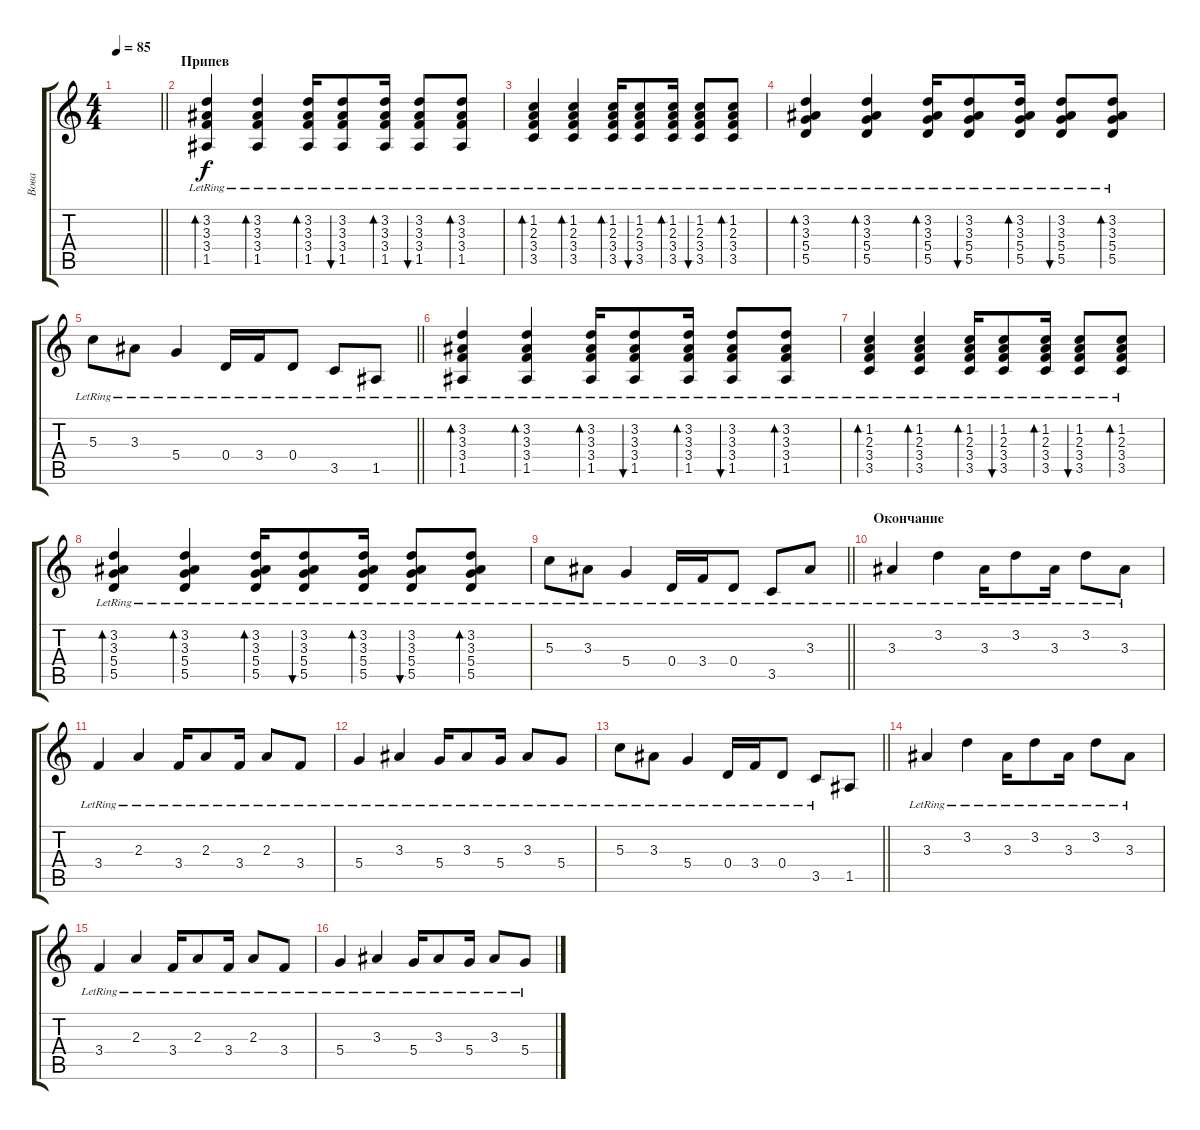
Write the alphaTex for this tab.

\track ("Вова" "Вова") {instrument electricguitarjazz}
\staff {score tabs}
\tuning (E4 B3 G3 D3 A2 E2) {hide}
\ts (4 4)
\tempo 85
\clef g2
\barLineRight lightlight
\ks c
|
\section ("" "Припев")
(3.2 3.3{lr} 3.4 1.5).4{bd 60} (3.2{lr} 3.3 3.4 1.5).4{bd 60} (3.2 3.3{lr} 3.4 1.5).16{bd 60} (3.2{lr} 3.3 3.4 1.5).8{bu 60} (3.2 3.3{lr} 3.4 1.5).16{bd 60} (3.2{lr} 3.3 3.4 1.5).8{bu 60} (3.2 3.3{lr} 3.4 1.5).8{bd 60} |
(1.2 2.3 3.4{lr} 3.5).4{bd 60} (1.2 2.3{lr} 3.4 3.5).4{bd 60} (1.2 2.3 3.4{lr} 3.5).16{bd 60} (1.2 2.3{lr} 3.4 3.5).8{bu 60} (1.2 2.3 3.4{lr} 3.5).16{bd 60} (1.2 2.3{lr} 3.4 3.5).8{bu 60} (1.2 2.3 3.4{lr} 3.5).8{bd 60} |
(3.2 3.3 5.4{lr} 5.5).4{bd 60} (3.2 3.3{lr} 5.4 5.5).4{bd 60} (3.2 3.3 5.4{lr} 5.5).16{bd 60} (3.2 3.3{lr} 5.4 5.5).8{bu 60} (3.2 3.3 5.4{lr} 5.5).16{bd 60} (3.2 3.3{lr} 5.4 5.5).8{bu 60} (3.2 3.3 5.4{lr} 5.5).8{bd 60} |
\barLineRight lightlight
5.3{lr}.8 3.3{lr}.8 5.4{lr}.4 0.4{lr}.16 3.4{lr}.16 0.4{lr}.8 3.5{lr}.8 1.5{lr}.8 |
(3.2 3.3{lr} 3.4 1.5).4{bd 60} (3.2{lr} 3.3 3.4 1.5).4{bd 60} (3.2 3.3{lr} 3.4 1.5).16{bd 60} (3.2{lr} 3.3 3.4 1.5).8{bu 60} (3.2 3.3{lr} 3.4 1.5).16{bd 60} (3.2{lr} 3.3 3.4 1.5).8{bu 60} (3.2 3.3{lr} 3.4 1.5).8{bd 60} |
(1.2 2.3 3.4{lr} 3.5).4{bd 60} (1.2 2.3{lr} 3.4 3.5).4{bd 60} (1.2 2.3 3.4{lr} 3.5).16{bd 60} (1.2 2.3{lr} 3.4 3.5).8{bu 60} (1.2 2.3 3.4{lr} 3.5).16{bd 60} (1.2 2.3{lr} 3.4 3.5).8{bu 60} (1.2 2.3 3.4{lr} 3.5).8{bd 60} |
(3.2 3.3 5.4{lr} 5.5).4{bd 60} (3.2 3.3{lr} 5.4 5.5).4{bd 60} (3.2 3.3 5.4{lr} 5.5).16{bd 60} (3.2 3.3{lr} 5.4 5.5).8{bu 60} (3.2 3.3 5.4{lr} 5.5).16{bd 60} (3.2 3.3{lr} 5.4 5.5).8{bu 60} (3.2 3.3 5.4{lr} 5.5).8{bd 60} |
\barLineRight lightlight
5.3{lr}.8 3.3{lr}.8 5.4{lr}.4 0.4{lr}.16 3.4{lr}.16 0.4{lr}.8 3.5{lr}.8 3.3{lr}.8 |
\section ("" "Окончание")
3.3{lr}.4 3.2{lr}.4 3.3{lr}.16 3.2{lr}.8 3.3{lr}.16 3.2{lr}.8 3.3{lr}.8 |
3.4{lr}.4 2.3{lr}.4 3.4{lr}.16 2.3{lr}.8 3.4{lr}.16 2.3{lr}.8 3.4{lr}.8 |
5.4{lr}.4 3.3{lr}.4 5.4{lr}.16 3.3{lr}.8 5.4{lr}.16 3.3{lr}.8 5.4{lr}.8 |
\barLineRight lightlight
5.3{lr}.8 3.3{lr}.8 5.4{lr}.4 0.4{lr}.16 3.4{lr}.16 0.4{lr}.8 3.5{lr}.8 1.5.8 |
3.3{lr}.4 3.2{lr}.4 3.3{lr}.16 3.2{lr}.8 3.3{lr}.16 3.2{lr}.8 3.3{lr}.8 |
3.4{lr}.4 2.3{lr}.4 3.4{lr}.16 2.3{lr}.8 3.4{lr}.16 2.3{lr}.8 3.4{lr}.8 |
5.4{lr}.4 3.3{lr}.4 5.4{lr}.16 3.3{lr}.8 5.4{lr}.16 3.3{lr}.8 5.4{lr}.8
